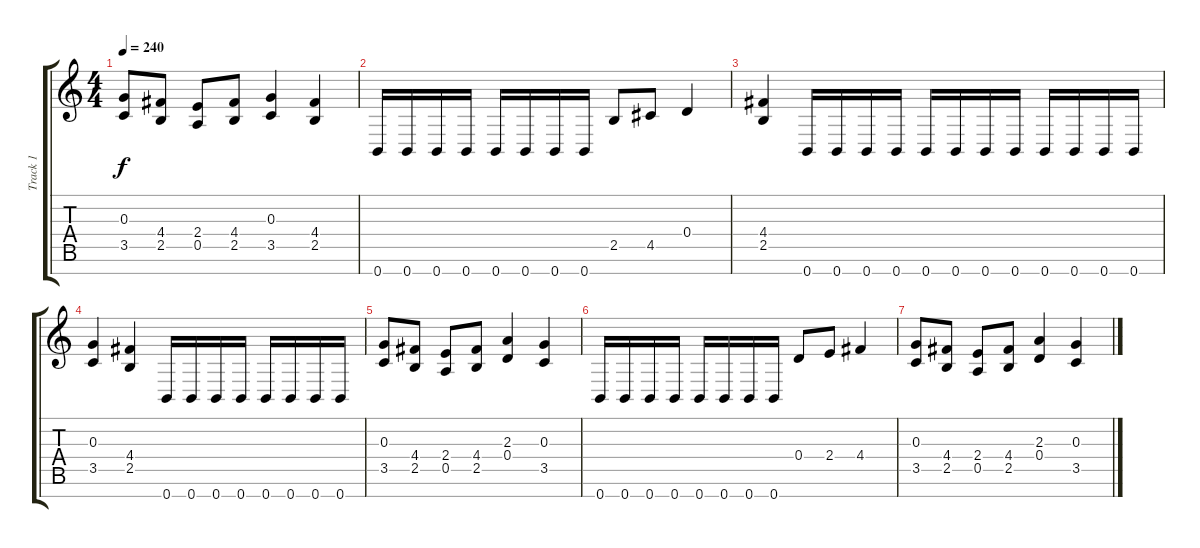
\track ("Track 1" "Track 1") {instrument distortionguitar}
\staff {score tabs}
\tuning (E4 B3 G3 D3 A2 E2 B1) {hide}
\ts (4 4)
\tempo 240
\clef g2
\ks c
(0.3 3.5).8{dy f} (4.4 2.5).8 (2.4 0.5).8 (4.4 2.5).8 (0.3 3.5).4 (4.4 2.5).4 |
0.7.16 0.7.16 0.7.16 0.7.16 0.7.16 0.7.16 0.7.16 0.7.16 2.5.8 4.5.8 0.4.4 |
(4.4 2.5).4 0.7.16 0.7.16 0.7.16 0.7.16 0.7.16 0.7.16 0.7.16 0.7.16 0.7.16 0.7.16 0.7.16 0.7.16 |
(0.3 3.5).4 (4.4 2.5).4 0.7.16 0.7.16 0.7.16 0.7.16 0.7.16 0.7.16 0.7.16 0.7.16 |
(0.3 3.5).8 (4.4 2.5).8 (2.4 0.5).8 (4.4 2.5).8 (2.3 0.4).4 (0.3 3.5).4 |
0.7.16 0.7.16 0.7.16 0.7.16 0.7.16 0.7.16 0.7.16 0.7.16 0.4.8 2.4.8 4.4.4 |
(0.3 3.5).8 (4.4 2.5).8 (2.4 0.5).8 (4.4 2.5).8 (2.3 0.4).4 (0.3 3.5).4
